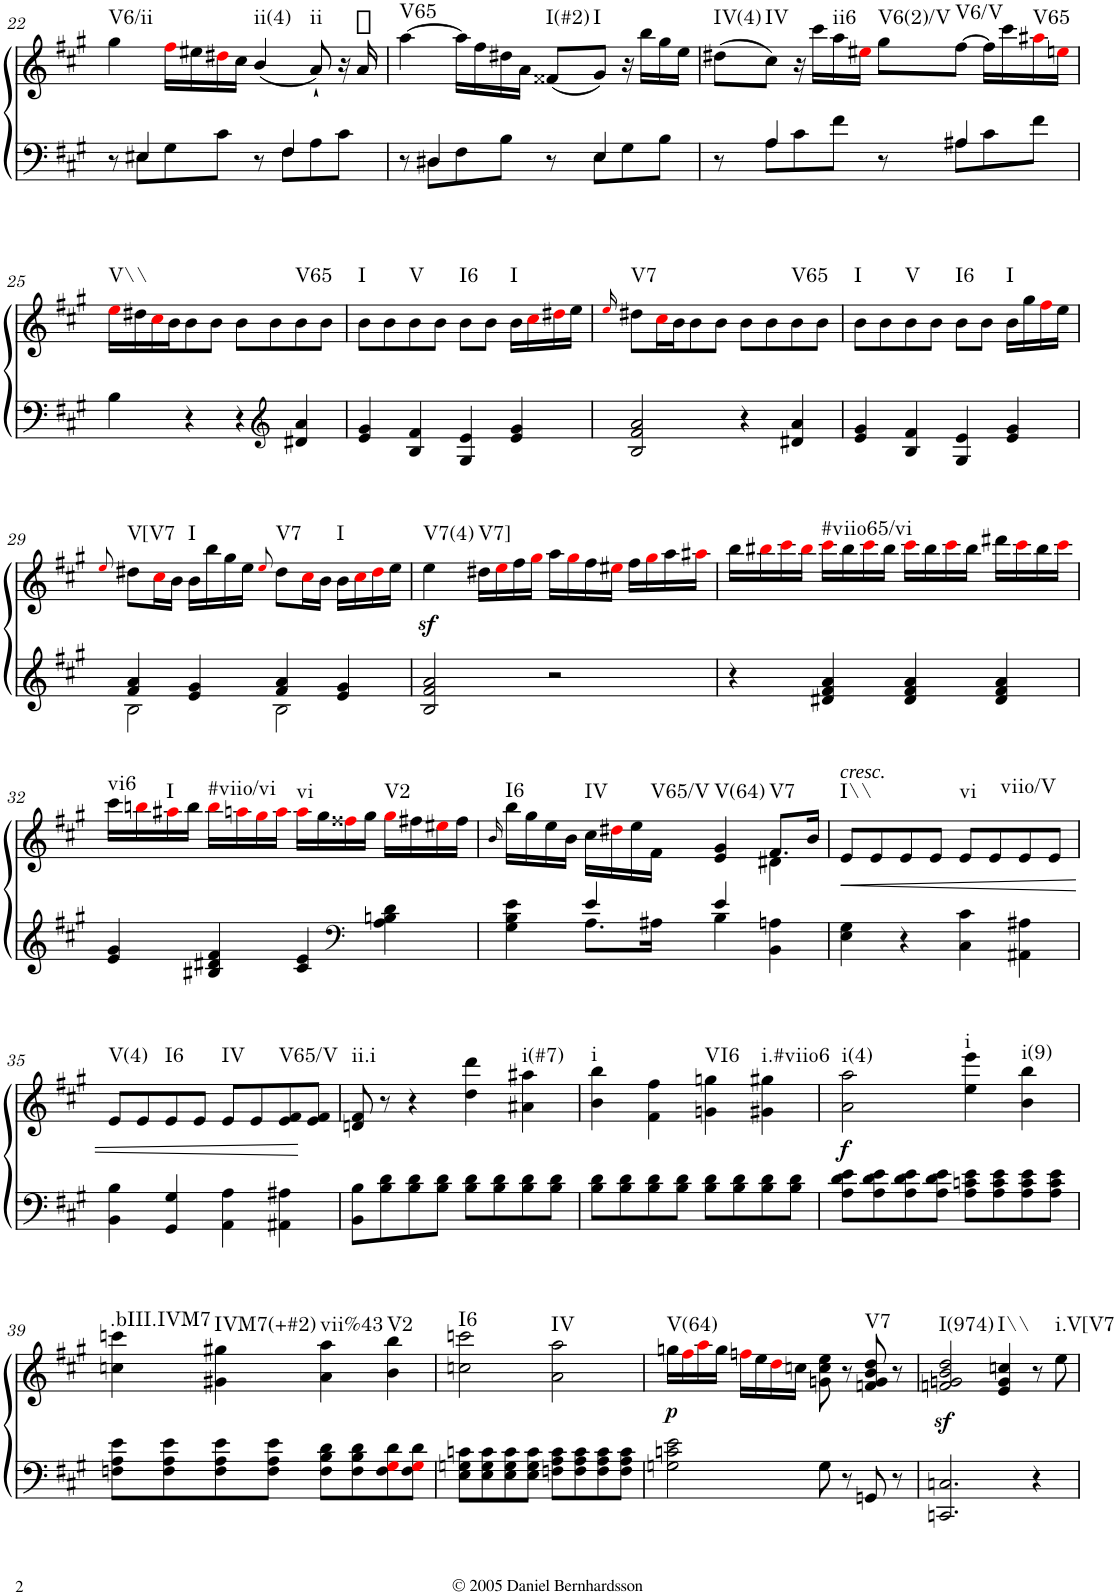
**kern	**kern	**dynam	**harte
*part1	*part1	*part1	*part1
*staff2	*staff1	*staff1/2	*
*I"Piano	*	*	*
*I'Pno.	*	*	*
!!LO:PB:g=z
*clefF4	*clefG2	*	*
*k[f#c#g#]	*k[f#c#g#]	*	*
*A:	*A:	*	*
*M2/2	*M2/2	*	*
*met(c|)	*met(c|)	*	*
=22	=22	=22	=22
*^	*	*	*
!	!	!	!	!LO:H:kt=V6/ii
8r	8ryy	4gg#\	.	N
4E#X/	8E#\L	.	.	.
.	8G#\	16ff#i\LL	.	.
.	.	16ee#X\	.	.
8ryy	8c#\J	16dd#Xi\	.	.
.	.	16cc#\JJ	.	.
!	!	!	!	!LO:H:kt=ii(4)
8r	8ryy	(4b/	.	N
4F#/	8F#\L	.	.	.
!	!	!	!	!LO:H:kt=ii
.	8A\	8a`/)	.	N
8ryy	8c#\J	16r	.	.
.	.	16a/	.	.
=23	=23	=23	=23	=23
!	!	!	!	!LO:H:kt=V65
8r	8ryy	[>4aa\	.	N
4D#X/	8D#\L	.	.	.
.	8F#\	16aa\LL]	.	.
.	.	16ff#\	.	.
8ryy	8B\J	16dd#X\	.	.
.	.	16a\JJ	.	.
!	!	!	!	!LO:H:kt=I(#2)
8r	8ryy	(8f##X/L	.	N
!	!	!	!	!LO:H:kt=I
4E/	8E\L	8g#/J)	.	N
.	8G#\	16r	.	.
.	.	16bb\LL	.	.
8ryy	8B\J	16gg#\	.	.
.	.	16ee\JJ	.	.
=24	=24	=24	=24	=24
!	!	!	!	!LO:H:kt=IV(4)
8r	8ryy	(8dd#X\L	.	N
!	!	!	!	!LO:H:kt=IV
4A/	8A\L	8cc#\J)	.	N
.	8c#\	16r	.	.
.	.	16ccc#\LL	.	.
!	!	!	!	!LO:H:kt=ii6
8ryy	8f#\J	16aa\	.	N
.	.	16ee#Xi\JJ	.	.
!	!	!	!	!LO:H:kt=V6(2)/V
8r	8ryy	8gg#\L	.	N
!	!	!	!	!LO:H:kt=V6/V
4A#X/	8A#\L	[>8ff#\J	.	N
.	8c#\	16ff#\LL]	.	.
.	.	16ccc#\	.	.
!	!	!	!	!LO:H:kt=V65
8ryy	8f#\J	16aa#Xi\	.	N
.	.	16eeni\JJ	.	.
*v	*v	*	*	*
!!LO:LB:g=z
=25	=25	=25	=25
!	!	!	!LO:H:kt=V\\
4B\	16eei\LL	.	N
.	16dd#X\	.	.
.	16cc#i\	.	.
.	16b\J	.	.
4r	8b\	.	.
.	8b\J	.	.
4r	8b\L	.	.
*clefG2	*	*	*
.	8b\	.	.
!	!	!	!LO:H:kt=V65
4d#X/ 4a/	8b\	.	N
.	8b\J	.	.
=26	=26	=26	=26
!	!	!	!LO:H:kt=I
4e/ 4g#/	8b\L	.	N
.	8b\	.	.
!	!	!	!LO:H:kt=V
4B/ 4f#/	8b\	.	N
.	8b\J	.	.
!	!	!	!LO:H:kt=I6
4G#/ 4e/	8b\L	.	N
.	8b\J	.	.
!	!	!	!LO:H:kt=I
4e/ 4g#/	16b\LL	.	N
.	16cc#i\	.	.
.	16dd#Xi\	.	.
.	16ee\JJ	.	.
=27	=27	=27	=27
.	16qeei/	.	.
!	!	!	!LO:H:kt=V7
2B/ 2f#/ 2a/	8dd#X\L	.	N
.	16cc#i\L	.	.
.	16b\J	.	.
.	8b\	.	.
.	8b\J	.	.
4r	8b\L	.	.
.	8b\	.	.
!	!	!	!LO:H:kt=V65
4d#X/ 4a/	8b\	.	N
.	8b\J	.	.
=28	=28	=28	=28
!	!	!	!LO:H:kt=I
4e/ 4g#/	8b\L	.	N
.	8b\	.	.
!	!	!	!LO:H:kt=V
4B/ 4f#/	8b\	.	N
.	8b\J	.	.
!	!	!	!LO:H:kt=I6
4G#/ 4e/	8b\L	.	N
.	8b\J	.	.
!	!	!	!LO:H:kt=I
4e/ 4g#/	16b\LL	.	N
.	16gg#\	.	.
.	16ff#i\	.	.
.	16ee\JJ	.	.
!!LO:LB:g=z
=29	=29	=29	=29
.	8qeei/	.	.
*^	*	*	*
!	!	!	!	!LO:H:kt=V[V7
4f#/ 4a/	2B\	8dd#X\L	.	N
.	.	16cc#i\L	.	.
.	.	16b\JJ	.	.
!	!	!	!	!LO:H:kt=I
4e/ 4g#/	.	16b\LL	.	N
.	.	16bb\	.	.
.	.	16gg#\	.	.
.	.	16ee\JJ	.	.
.	.	8qeei/	.	.
!	!	!	!	!LO:H:kt=V7
4f#/ 4a/	2B\	8dd#\L	.	N
.	.	16cc#i\L	.	.
.	.	16b\JJ	.	.
!	!	!	!	!LO:H:kt=I
4e/ 4g#/	.	16b\LL	.	N
.	.	16cc#i\	.	.
.	.	16dd#i\	.	.
.	.	16ee\JJ	.	.
*v	*v	*	*	*
=30	=30	=30	=30
!	!	!LO:DY:b	!LO:H:kt=V7(4)
2B/ 2f#/ 2a/	4ee\	sf	N
!	!	!	!LO:H:kt=V7]
.	16dd#X\LL	.	N
.	16eei\	.	.
.	16ff#\	.	.
.	16gg#i\JJ	.	.
2r	16aa\LL	.	.
.	16gg#i\	.	.
.	16ff#\	.	.
.	16ee#Xi\JJ	.	.
.	16ff#\LL	.	.
.	16gg#i\	.	.
.	16aa\	.	.
.	16aa#Xi\JJ	.	.
=31	=31	=31	=31
4r	16bb\LL	.	.
.	16bb#Xi\	.	.
.	16ccc#i\	.	.
.	16bb#i\JJ	.	.
!	!	!	!LO:H:kt=#viio65/vi
4d#X/ 4f#/ 4a/	16ccc#i\LL	.	N
.	16bb#\	.	.
.	16ccc#i\	.	.
.	16bb#\JJ	.	.
4d#/ 4f#/ 4a/	16ccc#i\LL	.	.
.	16bb#\	.	.
.	16ccc#i\	.	.
.	16bb#\JJ	.	.
4d#/ 4f#/ 4a/	16ddd#X\LL	.	.
.	16ccc#i\	.	.
.	16bb#\	.	.
.	16ccc#i\JJ	.	.
!!LO:LB:g=z
=32	=32	=32	=32
!	!	!	!LO:H:kt=vi6
4e/ 4g#/	16ccc#\LL	.	N
.	16bbni\	.	.
!	!	!	!LO:H:kt=I
.	16aa#Xi\	.	N
.	16bb\JJ	.	.
!	!	!	!LO:H:kt=#viio/vi
4B#X/ 4d#X/ 4f#/	16bbi\LL	.	N
.	16aani\	.	.
.	16gg#i\	.	.
.	16aai\JJ	.	.
!	!	!	!LO:H:kt=vi
4c#/ 4e/	16aai\LL	.	N
.	16gg#\	.	.
*clefF4	*	*	*
.	16ff##Xi\	.	.
.	16gg#\JJ	.	.
!	!	!	!LO:H:kt=V2
4A\ 4Bn\ 4d#\	16gg#i\LL	.	N
.	16ff#X\	.	.
.	16ee#Xi\	.	.
.	16ff#\JJ	.	.
=33	=33	=33	=33
.	16qb/	.	.
*^	*^	*	*
!	!	!	!	!	!LO:H:kt=I6
4G#\ 4B\ 4e\	4ryy	16bb\LL	2ryy	.	N
.	.	16gg#\	.	.	.
.	.	16ee\	.	.	.
.	.	16b\JJ	.	.	.
!	!	!	!	!	!LO:H:kt=IV
4e/	8.A\L	16cc#\LL	.	.	N
.	.	16dd#Xi\	.	.	.
.	.	16ee\	.	.	.
!	!	!	!	!	!LO:H:kt=V65/V
.	16A#X\Jk	16f#\JJ	.	.	N
!	!	!	!	!	!LO:H:kt=V(64)
4e/	4B\	4e/ 4g#/	4ryy	.	N
!	!	!	!	!	!LO:H:kt=V7
4BB\ 4An\	4ryy	8.f#/L	4d#X\	.	N
.	.	16b/Jk	.	.	.
*v	*v	*	*	*	*
*	*v	*v	*	*
=34	=34	=34	=34
!	!LO:TX:a:i:t=cresc.	!	!
!	!	!LO:HP:b	!LO:H:kt=I\\
4E\ 4G#\	8e/L	<	N
.	8e/	.	.
4r	8e/	.	.
.	8e/J	.	.
!	!	!	!LO:H:kt=vi
4C#\ 4c#\	8e/L	.	N
.	8e/	.	.
!	!	!	!LO:H:kt=viio/V
4AA#X\ 4A#X\	8e/	.	N
.	8e/J	.	.
!!LO:LB:g=z
=35	=35	=35	=35
!	!	!	!LO:H:kt=V(4)
4BB\ 4B\	8e/L	.	N
.	8e/	.	.
!	!	!	!LO:H:kt=I6
4GG#/ 4G#/	8e/	.	N
.	8e/J	.	.
!	!	!	!LO:H:kt=IV
4AA\ 4A\	8e/L	.	N
.	8e/	.	.
!	!	!	!LO:H:kt=V65/V
4AA#X\ 4A#X\	8e/ 8f#/	.	N
.	8e/ 8f#/J	[	.
=36	=36	=36	=36
!	!	!	!LO:H:kt=ii.i
8BB\ 8B\L	8dn/ 8f#/	.	N
8B\ 8d\	8r	.	.
8B\ 8d\	4r	.	.
8B\ 8d\J	.	.	.
8B\ 8d\L	4dd\ 4ddd\	.	.
8B\ 8d\	.	.	.
!	!	!	!LO:H:kt=i(#7)
8B\ 8d\	4a#X\ 4aa#X\	.	N
8B\ 8d\J	.	.	.
=37	=37	=37	=37
!	!	!	!LO:H:kt=i
8B\ 8d\L	4b\ 4bb\	.	N
8B\ 8d\	.	.	.
8B\ 8d\	4f#\ 4ff#\	.	.
8B\ 8d\J	.	.	.
!	!	!	!LO:H:kt=VI6
8B\ 8d\L	4gn\ 4ggn\	.	N
8B\ 8d\	.	.	.
!	!	!	!LO:H:kt=i.#viio6
8B\ 8d\	4g#X\ 4gg#X\	.	N
8B\ 8d\J	.	.	.
=38	=38	=38	=38
!	!	!LO:DY:b	!LO:H:kt=i(4)
8A\ 8d\ 8e\L	2a\ 2aa\	f	N
8A\ 8d\ 8e\	.	.	.
8A\ 8d\ 8e\	.	.	.
8A\ 8d\ 8e\J	.	.	.
!	!	!	!LO:H:kt=i
8A\ 8cn\ 8e\L	4ee\ 4eee\	.	N
8A\ 8c\ 8e\	.	.	.
!	!	!	!LO:H:kt=i(9)
8A\ 8c\ 8e\	4b\ 4bb\	.	N
8A\ 8c\ 8e\J	.	.	.
!!LO:LB:g=z
=39	=39	=39	=39
!	!	!	!LO:H:kt=.bIII.IVM7
8Fn\ 8A\ 8e\L	4ccn\ 4cccn\	.	N
8F\ 8A\ 8e\	.	.	.
!	!	!	!LO:H:kt=IVM7(+#2)
8F\ 8A\ 8e\	4g#X\ 4gg#X\	.	N
8F\ 8A\ 8e\J	.	.	.
!	!	!	!LO:H:kt=vii%43
8F\ 8B\ 8d\L	4a\ 4aa\	.	N
8F\ 8B\ 8d\	.	.	.
!	!	!	!LO:H:kt=V2
8F\ 8G#i\ 8d\	4b\ 4bb\	.	N
8F\ 8G#i\ 8d\J	.	.	.
=40	=40	=40	=40
!	!	!	!LO:H:kt=I6
8E\ 8Gn\ 8cn\L	2ccn\ 2cccn\	.	N
8E\ 8G\ 8c\	.	.	.
8E\ 8G\ 8c\	.	.	.
8E\ 8G\ 8c\J	.	.	.
!	!	!	!LO:H:kt=IV
8Fn\ 8A\ 8c\L	2a\ 2aa\	.	N
8F\ 8A\ 8c\	.	.	.
8F\ 8A\ 8c\	.	.	.
8F\ 8A\ 8c\J	.	.	.
=41	=41	=41	=41
!	!	!LO:DY:b	!LO:H:kt=V(64)
2Gn\ 2cn\ 2e\	16ggn\LL	p	N
.	16ff#i\	.	.
.	16aai\	.	.
.	16gg\JJ	.	.
.	16ffni\LL	.	.
.	16ee\	.	.
.	16ddi\	.	.
.	16ccn\JJ	.	.
8G\	8gn\ 8cc\ 8ee\	.	.
8r	8r	.	.
!	!	!	!LO:H:kt=V7
8GGn/	8fn/ 8g/ 8b/ 8dd/	.	N
8r	8r	.	.
=42	=42	=42	=42
!	!	!LO:DY:b	!LO:H:kt=I(974)
2.CCn/ 2.Cn/	2fn/ 2gn/ 2b/ 2dd/	sf	N
!	!	!	!LO:H:kt=I\\
.	4e/ 4g/ 4ccn/	.	N
4r	8r	.	.
!	!	!	!LO:H:kt=i.V[V7
.	8ee\	.	N
=	=	=	=
*-	*-	*-	*-
